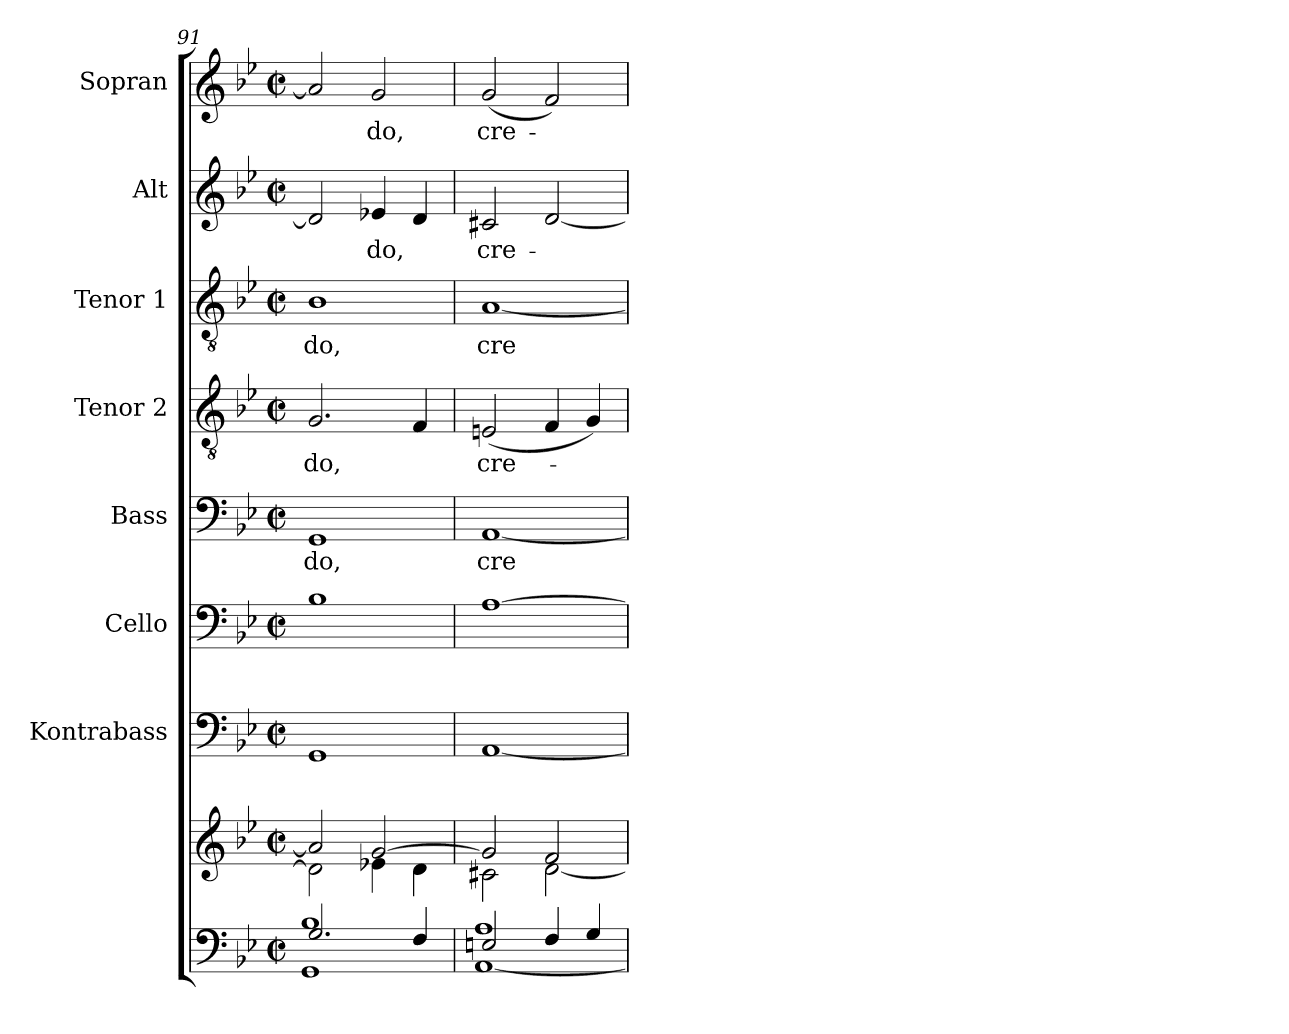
**kern	**kern	**kern	**kern	**kern	**text	**kern	**text	**kern	**text	**kern	**text	**kern	**text
*part8	*part8	*part7	*part6	*part5	*part5	*part4	*part4	*part3	*part3	*part2	*part2	*part1	*part1
*staff9	*staff8	*staff7	*staff6	*staff5	*staff5	*staff4	*staff4	*staff3	*staff3	*staff2	*staff2	*staff1	*staff1
*	*	*I"Kontrabass	*I"Cello	*I"Bass	*	*I"Tenor 2	*	*I"Tenor 1	*	*I"Alt	*	*I"Sopran	*
*	*	*I'Kb.	*	*I'B.	*	*I'T. 2	*	*I'T. 1	*	*I'A.	*	*I'S.	*
*clefF4	*clefG2	*clefF4	*clefF4	*clefF4	*	*clefGv2	*	*clefGv2	*	*clefG2	*	*clefG2	*
*	*	*ITrd7c12	*	*	*	*	*	*	*	*	*	*	*
*k[b-e-]	*k[b-e-]	*k[b-e-]	*k[b-e-]	*k[b-e-]	*	*k[b-e-]	*	*k[b-e-]	*	*k[b-e-]	*	*k[b-e-]	*
*B-:	*B-:	*B-:	*B-:	*B-:	*	*B-:	*	*B-:	*	*B-:	*	*B-:	*
*M2/2	*M2/2	*M2/2	*M2/2	*M2/2	*	*M2/2	*	*M2/2	*	*M2/2	*	*M2/2	*
*met(c|)	*met(c|)	*met(c|)	*met(c|)	*met(c|)	*	*met(c|)	*	*met(c|)	*	*met(c|)	*	*met(c|)	*
=91	=91	=91	=91	=91	=91	=91	=91	=91	=91	=91	=91	=91	=91
*^	*^	*	*	*	*	*	*	*	*	*	*	*	*
!	!	!	!	!	!	!	!LO:LY:b	!	!LO:LY:b	!	!LO:LY:b	!	!	!	!
2.G/	1GG 1B-	2a/]	2d\]	1GGG	1B-	1GG	-do,	2.G/	-do,	1B-	-do,	2d/]	.	2a/]	.
!	!	!	!	!	!	!	!	!	!	!	!	!	!LO:LY:b	!	!LO:LY:b
.	.	[>2g/	4e-X\	.	.	.	.	.	.	.	.	4e-X/	-do,	2g/	-do,
4F/	.	.	4d\	.	.	.	.	4F/	.	.	.	4d/	.	.	.
=92	=92	=92	=92	=92	=92	=92	=92	=92	=92	=92	=92	=92	=92	=92	=92
!	!	!	!	!	!	!	!LO:LY:b	!	!LO:LY:b	!	!LO:LY:b	!	!LO:LY:b	!	!LO:LY:b
2En/	[<1AA 1A	2g/]	2c#X\	[1AAA	[1A	[1AA	cre-	(<2En/	cre-	[1A	cre-	2c#X/	cre-	(<2g/	cre-
4F/	.	2f/	[<2d\	.	.	.	.	4F/	.	.	.	[2d/	.	2f/)	.
4G/	.	.	.	.	.	.	.	4G/)	.	.	.	.	.	.	.
*v	*v	*	*	*	*	*	*	*	*	*	*	*	*	*	*
*	*v	*v	*	*	*	*	*	*	*	*	*	*	*	*
=	=	=	=	=	=	=	=	=	=	=	=	=	=
*-	*-	*-	*-	*-	*-	*-	*-	*-	*-	*-	*-	*-	*-
